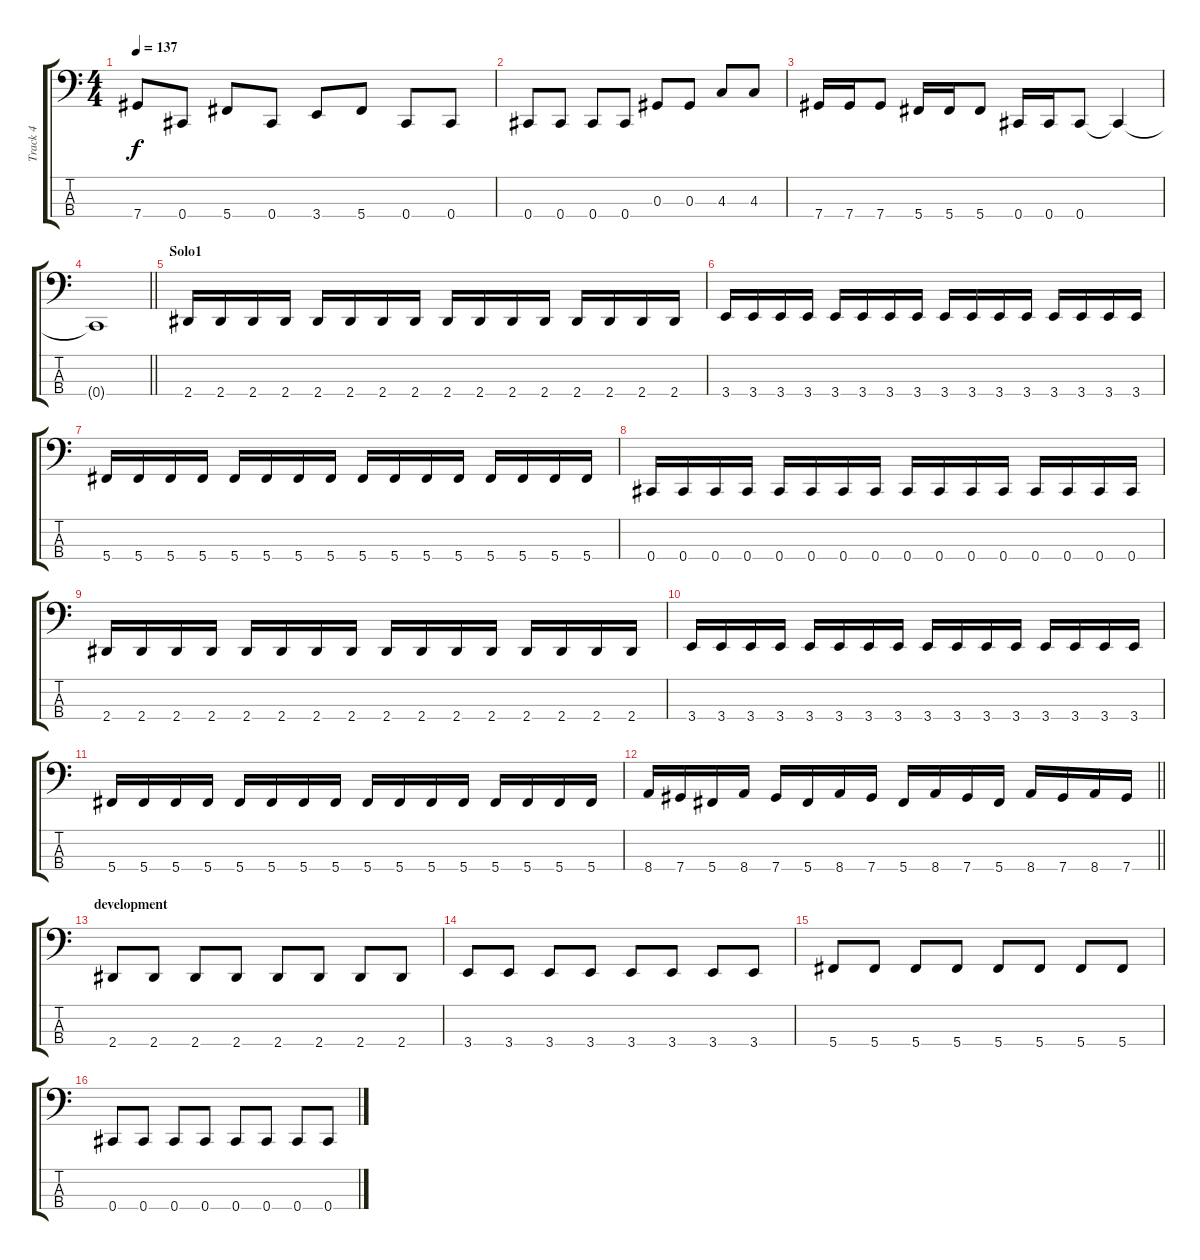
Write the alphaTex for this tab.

\track ("Track 4" "Track 4") {instrument electricbassfinger}
\staff {score tabs}
\tuning (Gb2 Db2 Ab1 Db1) {hide}
\ts (4 4)
\tempo 137
\clef f4
\ks c
7.4.8{dy f} 0.4.8 5.4.8 0.4.8 3.4.8 5.4.8 0.4.8 0.4.8 |
0.4.8 0.4.8 0.4.8 0.4.8 0.3.8 0.3.8 4.3.8 4.3.8 |
7.4.16 7.4.16 7.4.8 5.4.16 5.4.16 5.4.8 0.4.16 0.4.16 0.4.8 0.4{t}.4 |
\barLineRight lightlight
0.4{t}.1 |
\section ("" "Solo1")
2.4.16 2.4.16 2.4.16 2.4.16 2.4.16 2.4.16 2.4.16 2.4.16 2.4.16 2.4.16 2.4.16 2.4.16 2.4.16 2.4.16 2.4.16 2.4.16 |
3.4.16 3.4.16 3.4.16 3.4.16 3.4.16 3.4.16 3.4.16 3.4.16 3.4.16 3.4.16 3.4.16 3.4.16 3.4.16 3.4.16 3.4.16 3.4.16 |
5.4.16 5.4.16 5.4.16 5.4.16 5.4.16 5.4.16 5.4.16 5.4.16 5.4.16 5.4.16 5.4.16 5.4.16 5.4.16 5.4.16 5.4.16 5.4.16 |
0.4.16 0.4.16 0.4.16 0.4.16 0.4.16 0.4.16 0.4.16 0.4.16 0.4.16 0.4.16 0.4.16 0.4.16 0.4.16 0.4.16 0.4.16 0.4.16 |
2.4.16 2.4.16 2.4.16 2.4.16 2.4.16 2.4.16 2.4.16 2.4.16 2.4.16 2.4.16 2.4.16 2.4.16 2.4.16 2.4.16 2.4.16 2.4.16 |
3.4.16 3.4.16 3.4.16 3.4.16 3.4.16 3.4.16 3.4.16 3.4.16 3.4.16 3.4.16 3.4.16 3.4.16 3.4.16 3.4.16 3.4.16 3.4.16 |
5.4.16 5.4.16 5.4.16 5.4.16 5.4.16 5.4.16 5.4.16 5.4.16 5.4.16 5.4.16 5.4.16 5.4.16 5.4.16 5.4.16 5.4.16 5.4.16 |
\barLineRight lightlight
8.4.16 7.4.16 5.4.16 8.4.16 7.4.16 5.4.16 8.4.16 7.4.16 5.4.16 8.4.16 7.4.16 5.4.16 8.4.16 7.4.16 8.4.16 7.4.16 |
\section ("" "development")
2.4.8 2.4.8 2.4.8 2.4.8 2.4.8 2.4.8 2.4.8 2.4.8 |
3.4.8 3.4.8 3.4.8 3.4.8 3.4.8 3.4.8 3.4.8 3.4.8 |
5.4.8 5.4.8 5.4.8 5.4.8 5.4.8 5.4.8 5.4.8 5.4.8 |
0.4.8 0.4.8 0.4.8 0.4.8 0.4.8 0.4.8 0.4.8 0.4.8
